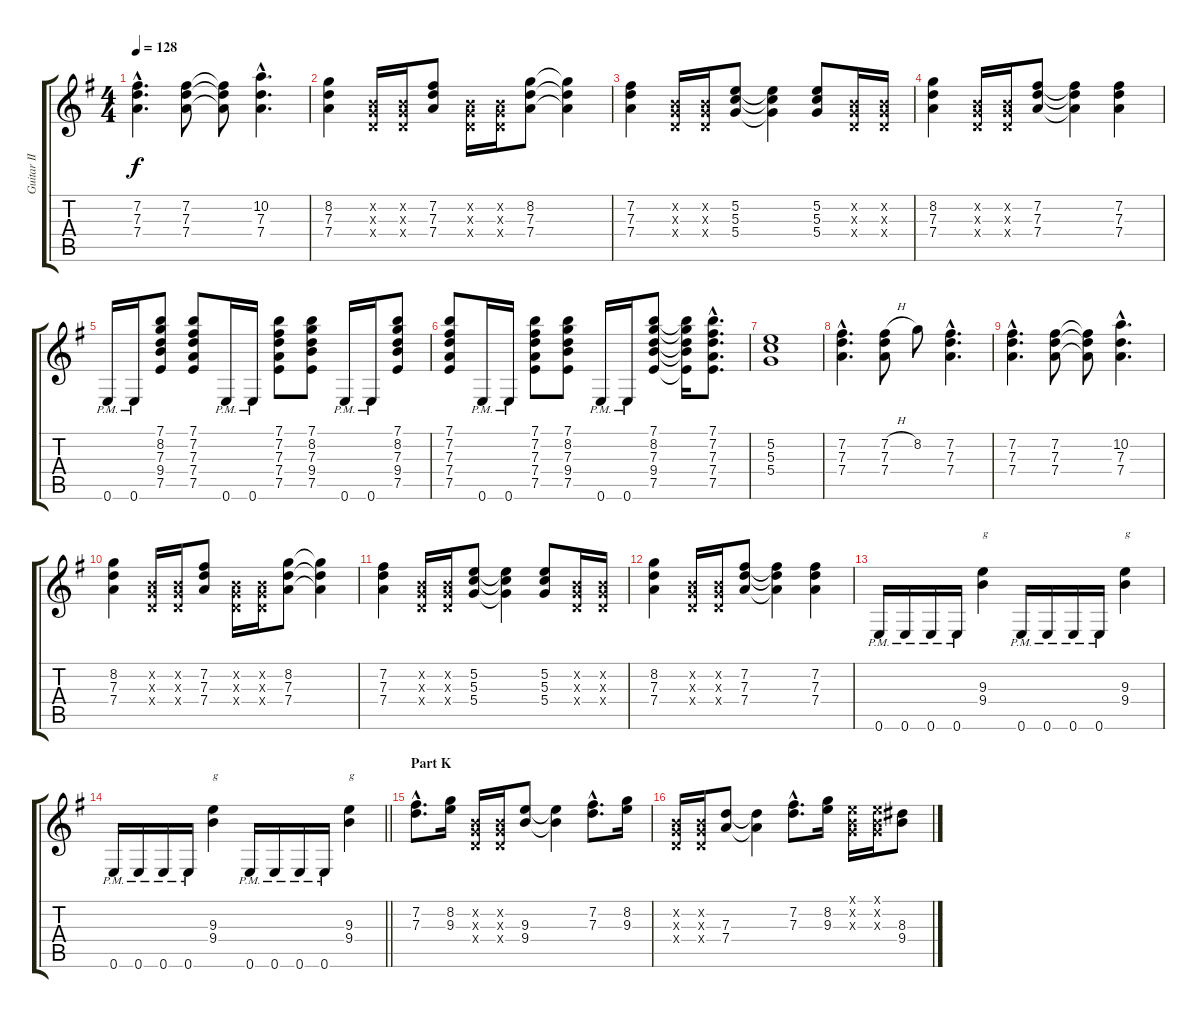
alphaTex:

\track ("Guitar II (Daita)" "Guitar II ") {instrument distortionguitar}
\staff {score tabs}
\tuning (E4 B3 G3 D3 A2 E2) {hide}
\ts (4 4)
\tempo 128
\clef g2
\ks g
(7.2{hac} 7.3{hac} 7.4{hac}).4{d dy f} (7.2 7.3 7.4).8 (7.2{t} 7.3{t} 7.4{t}).8 (10.2{hac} 7.3{hac} 7.4{hac}).4{d} |
(8.2 7.3 7.4).4 (0.2{x} 0.3{x} 0.4{x}).16 (0.2{x} 0.3{x} 0.4{x}).16 (7.2 7.3 7.4).8 (0.2{x} 0.3{x} 0.4{x}).16 (0.2{x} 0.3{x} 0.4{x}).16 (8.2 7.3 7.4).8 (8.2{t} 7.3{t} 7.4{t}).4 |
(7.2 7.3 7.4).4 (0.2{x} 0.3{x} 0.4{x}).16 (0.2{x} 0.3{x} 0.4{x}).16 (5.2 5.3 5.4).8 (5.2{t} 5.3{t} 5.4{t}).4 (5.2 5.3 5.4).8 (0.2{x} 0.3{x} 0.4{x}).16 (0.2{x} 0.3{x} 0.4{x}).16 |
(8.2 7.3 7.4).4 (0.2{x} 0.3{x} 0.4{x}).16 (0.2{x} 0.3{x} 0.4{x}).16 (7.2 7.3 7.4).8 (7.2{t} 7.3{t} 7.4{t}).4 (7.2 7.3 7.4).4 |
0.6{pm}.16 0.6{pm}.16 (7.1 8.2 7.3 9.4 7.5).8 (7.1 7.2 7.3 7.4 7.5).8 0.6{pm}.16 0.6{pm}.16 (7.1 7.2 7.3 7.4 7.5).8 (7.1 8.2 7.3 9.4 7.5).8 0.6{pm}.16 0.6{pm}.16 (7.1 8.2 7.3 9.4 7.5).8 |
(7.1 7.2 7.3 7.4 7.5).8 0.6{pm}.16 0.6{pm}.16 (7.1 7.2 7.3 7.4 7.5).8 (7.1 8.2 7.3 9.4 7.5).8 0.6{pm}.16 0.6{pm}.16 (7.1 8.2 7.3 9.4 7.5).8 (7.1{t} 8.2{t} 7.3{t} 9.4{t} 7.5{t}).16 (7.1{hac} 7.2{hac} 7.3{hac} 7.4{hac} 7.5{hac}).8{d} |
(5.2 5.3 5.4).1 |
(7.2{hac} 7.3{hac} 7.4{hac}).4{d} (7.2{h} 7.3 7.4).8 8.2.8 (7.2{hac} 7.3{hac} 7.4{hac}).4{d} |
(7.2{hac} 7.3{hac} 7.4{hac}).4{d} (7.2 7.3 7.4).8 (7.2{t} 7.3{t} 7.4{t}).8 (10.2{hac} 7.3{hac} 7.4{hac}).4{d} |
(8.2 7.3 7.4).4 (0.2{x} 0.3{x} 0.4{x}).16 (0.2{x} 0.3{x} 0.4{x}).16 (7.2 7.3 7.4).8 (0.2{x} 0.3{x} 0.4{x}).16 (0.2{x} 0.3{x} 0.4{x}).16 (8.2 7.3 7.4).8 (8.2{t} 7.3{t} 7.4{t}).4 |
(7.2 7.3 7.4).4 (0.2{x} 0.3{x} 0.4{x}).16 (0.2{x} 0.3{x} 0.4{x}).16 (5.2 5.3 5.4).8 (5.2{t} 5.3{t} 5.4{t}).4 (5.2 5.3 5.4).8 (0.2{x} 0.3{x} 0.4{x}).16 (0.2{x} 0.3{x} 0.4{x}).16 |
(8.2 7.3 7.4).4 (0.2{x} 0.3{x} 0.4{x}).16 (0.2{x} 0.3{x} 0.4{x}).16 (7.2 7.3 7.4).8 (7.2{t} 7.3{t} 7.4{t}).4 (7.2 7.3 7.4).4 |
0.6{pm}.16 0.6{pm}.16 0.6{pm}.16 0.6{pm}.16 (9.3 9.4).4{txt "g"} 0.6{pm}.16 0.6{pm}.16 0.6{pm}.16 0.6{pm}.16 (9.3 9.4).4{txt "g"} |
\barLineRight lightlight
0.6{pm}.16 0.6{pm}.16 0.6{pm}.16 0.6{pm}.16 (9.3 9.4).4{txt "g"} 0.6{pm}.16 0.6{pm}.16 0.6{pm}.16 0.6{pm}.16 (9.3 9.4).4{txt "g"} |
\section ("" "Part K")
(7.2{hac} 7.3{hac}).8{d} (8.2 9.3).16 (0.2{x} 0.3{x} 0.4{x}).16 (0.2{x} 0.3{x} 0.4{x}).16 (9.3 9.4).8 (9.3{t} 9.4{t}).4 (7.2{hac} 7.3{hac}).8{d} (8.2 9.3).16 |
(0.2{x} 0.3{x} 0.4{x}).16 (0.2{x} 0.3{x} 0.4{x}).16 (7.3 7.4).8 (7.3{t} 7.4{t}).4 (7.2{hac} 7.3{hac}).8{d} (8.2 9.3).16 (0.1{x} 0.2{x} 0.3{x}).16 (0.1{x} 0.2{x} 0.3{x}).16 (8.3 9.4).8
